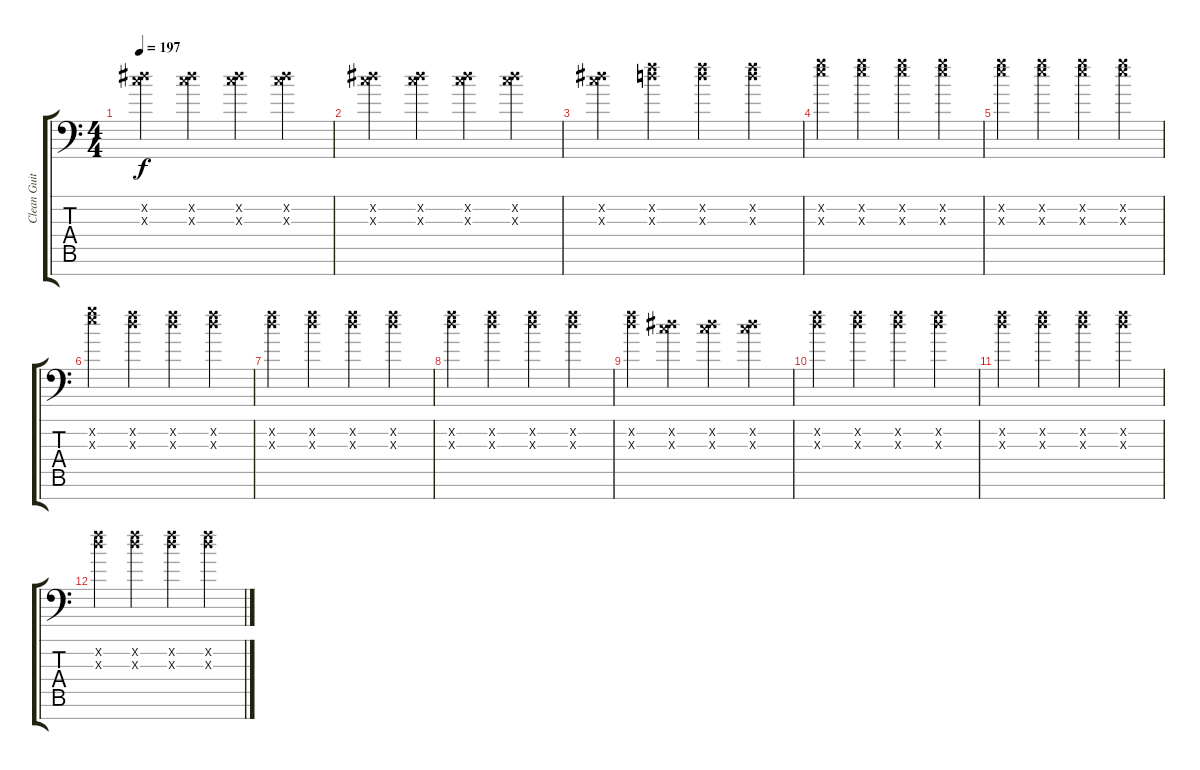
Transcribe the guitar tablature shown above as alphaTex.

\track ("Clean Guitar 1" "Clean Guit") {instrument electricguitarclean}
\staff {score tabs}
\tuning (C4 G3 D3 Bb2 F2 C2 F1) {hide}
\ts (4 4)
\tempo 197
\clef f4
\ks c
(8.2{x} 10.3{x}).4{dy f} (8.2{x} 10.3{x}).4 (8.2{x} 10.3{x}).4 (8.2{x} 10.3{x}).4 |
(8.2{x} 10.3{x}).4 (8.2{x} 10.3{x}).4 (8.2{x} 10.3{x}).4 (8.2{x} 10.3{x}).4 |
(8.2{x} 10.3{x}).4 (10.2{x} 12.3{x}).4 (10.2{x} 12.3{x}).4 (10.2{x} 12.3{x}).4 |
(12.2{x} 14.3{x}).4 (12.2{x} 14.3{x}).4 (12.2{x} 14.3{x}).4 (12.2{x} 14.3{x}).4 |
(12.2{x} 14.3{x}).4 (12.2{x} 14.3{x}).4 (12.2{x} 14.3{x}).4 (12.2{x} 14.3{x}).4 |
(12.2{x} 14.3{x}).4 (10.2{x} 12.3{x}).4 (10.2{x} 12.3{x}).4 (10.2{x} 12.3{x}).4 |
(10.2{x} 12.3{x}).4 (10.2{x} 12.3{x}).4 (10.2{x} 12.3{x}).4 (10.2{x} 12.3{x}).4 |
(10.2{x} 12.3{x}).4 (10.2{x} 12.3{x}).4 (10.2{x} 12.3{x}).4 (10.2{x} 12.3{x}).4 |
(10.2{x} 12.3{x}).4 (8.2{x} 10.3{x}).4 (8.2{x} 10.3{x}).4 (8.2{x} 10.3{x}).4 |
(10.2{x} 12.3{x}).4 (10.2{x} 12.3{x}).4 (10.2{x} 12.3{x}).4 (10.2{x} 12.3{x}).4 |
(10.2{x} 12.3{x}).4 (10.2{x} 12.3{x}).4 (10.2{x} 12.3{x}).4 (10.2{x} 12.3{x}).4 |
(10.2{x} 12.3{x}).4 (10.2{x} 12.3{x}).4 (10.2{x} 12.3{x}).4 (10.2{x} 12.3{x}).4
